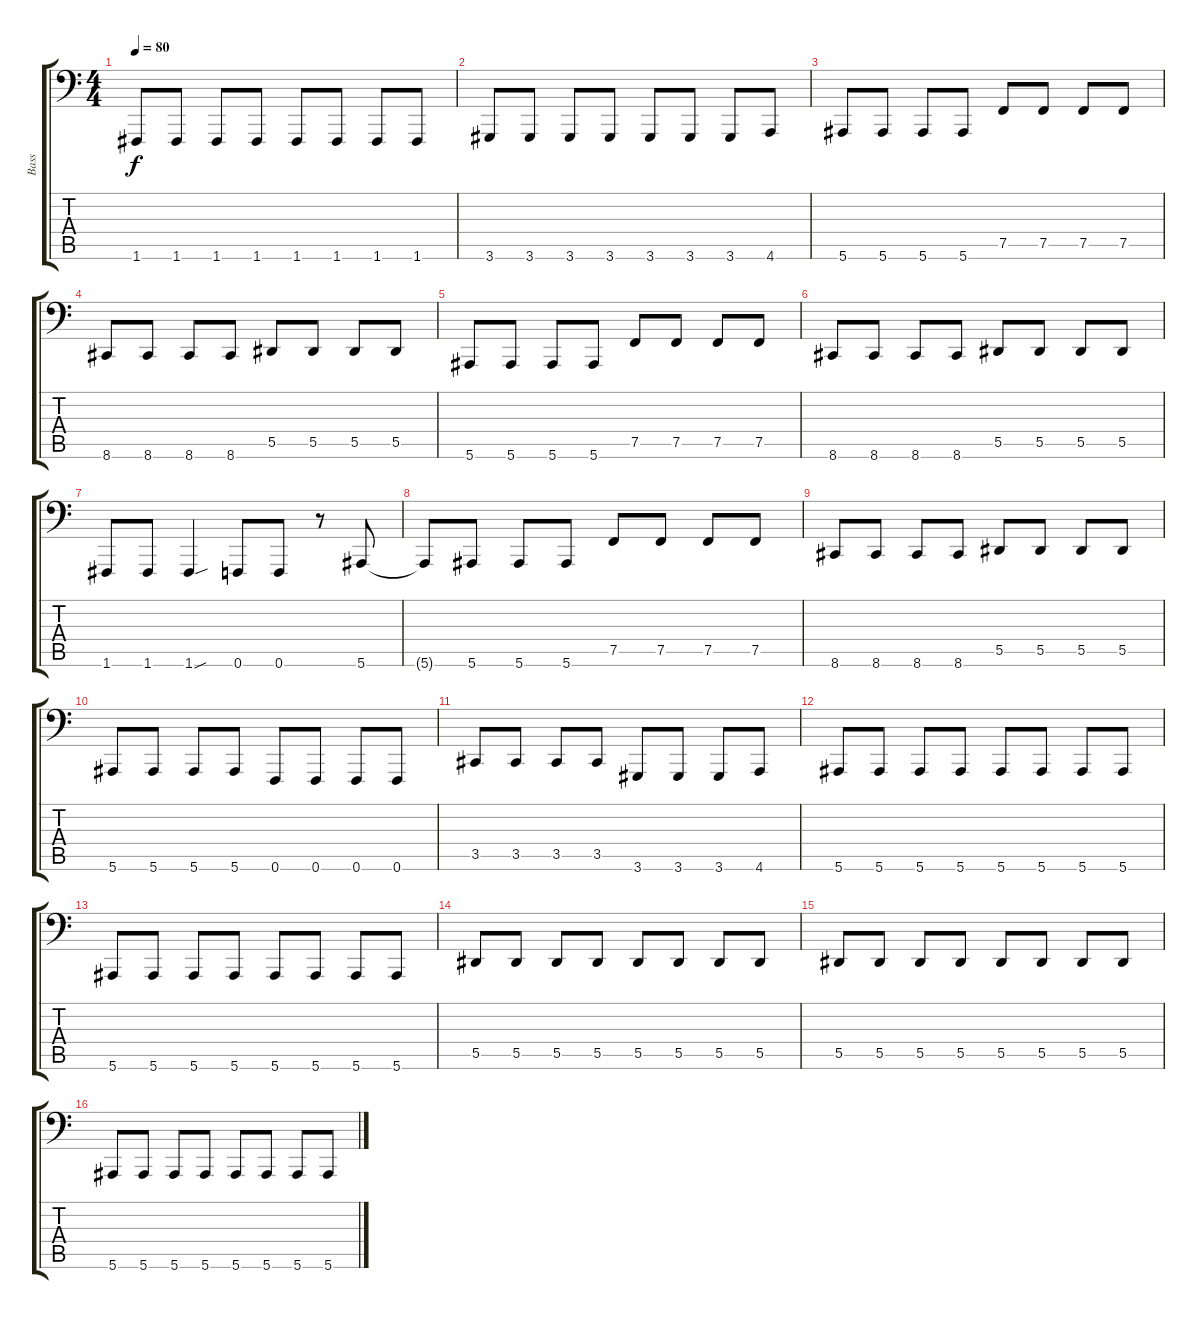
\track ("Bass" "Bass") {instrument electricbassfinger}
\staff {score tabs}
\tuning (Gb2 Db2 Ab1 Eb1 Bb0 F0) {hide}
\ts (4 4)
\tempo 80
\clef f4
\ks c
1.6.8{dy f} 1.6.8 1.6.8 1.6.8 1.6.8 1.6.8 1.6.8 1.6.8 |
3.6.8 3.6.8 3.6.8 3.6.8 3.6.8 3.6.8 3.6.8 4.6.8 |
5.6.8 5.6.8 5.6.8 5.6.8 7.5.8 7.5.8 7.5.8 7.5.8 |
8.6.8 8.6.8 8.6.8 8.6.8 5.5.8 5.5.8 5.5.8 5.5.8 |
5.6.8 5.6.8 5.6.8 5.6.8 7.5.8 7.5.8 7.5.8 7.5.8 |
8.6.8 8.6.8 8.6.8 8.6.8 5.5.8 5.5.8 5.5.8 5.5.8 |
1.6.8 1.6.8 1.6{sou}.4 0.6.8 0.6.8 r.8 5.6.8 |
5.6{t}.8 5.6.8 5.6.8 5.6.8 7.5.8 7.5.8 7.5.8 7.5.8 |
8.6.8 8.6.8 8.6.8 8.6.8 5.5.8 5.5.8 5.5.8 5.5.8 |
5.6.8 5.6.8 5.6.8 5.6.8 0.6.8 0.6.8 0.6.8 0.6.8 |
3.5.8 3.5.8 3.5.8 3.5.8 3.6.8 3.6.8 3.6.8 4.6.8 |
5.6.8 5.6.8 5.6.8 5.6.8 5.6.8 5.6.8 5.6.8 5.6.8 |
5.6.8 5.6.8 5.6.8 5.6.8 5.6.8 5.6.8 5.6.8 5.6.8 |
5.5.8 5.5.8 5.5.8 5.5.8 5.5.8 5.5.8 5.5.8 5.5.8 |
5.5.8 5.5.8 5.5.8 5.5.8 5.5.8 5.5.8 5.5.8 5.5.8 |
5.6.8 5.6.8 5.6.8 5.6.8 5.6.8 5.6.8 5.6.8 5.6.8
